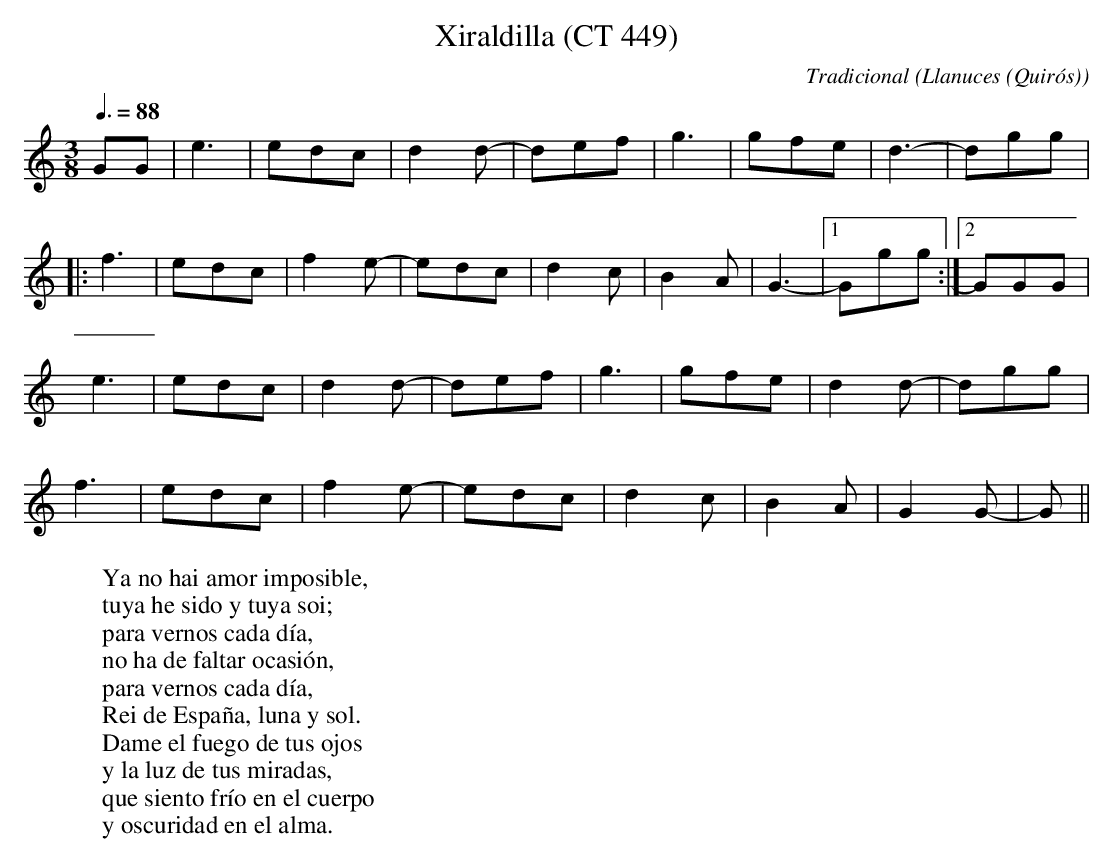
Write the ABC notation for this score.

X:1
T:Xiraldilla (CT 449)
C:Tradicional
O:Llanuces (Quirós)
M:3/8
L:1/8
Q:3/8=88
K:C
GG|e3|edc|d2 d-|def|g3|gfe|d3-|dgg|
|: f3|edc|f2 e-|edc|d2 c|B2 A|G3-|[1 Ggg :|[2 GGG|
e3|edc|d2 d-|def|g3|gfe|d2 d-|dgg|
f3|edc|f2 e-|edc|d2 c|B2 A|G2 G-|G||
W:Ya no hai amor imposible,
W:tuya he sido y tuya soi;
W:para vernos cada día,
W:no ha de faltar ocasión,
W:para vernos cada día,
W:Rei de España, luna y sol.
W:Dame el fuego de tus ojos
W:y la luz de tus miradas,
W:que siento frío en el cuerpo
W:y oscuridad en el alma.
W:
